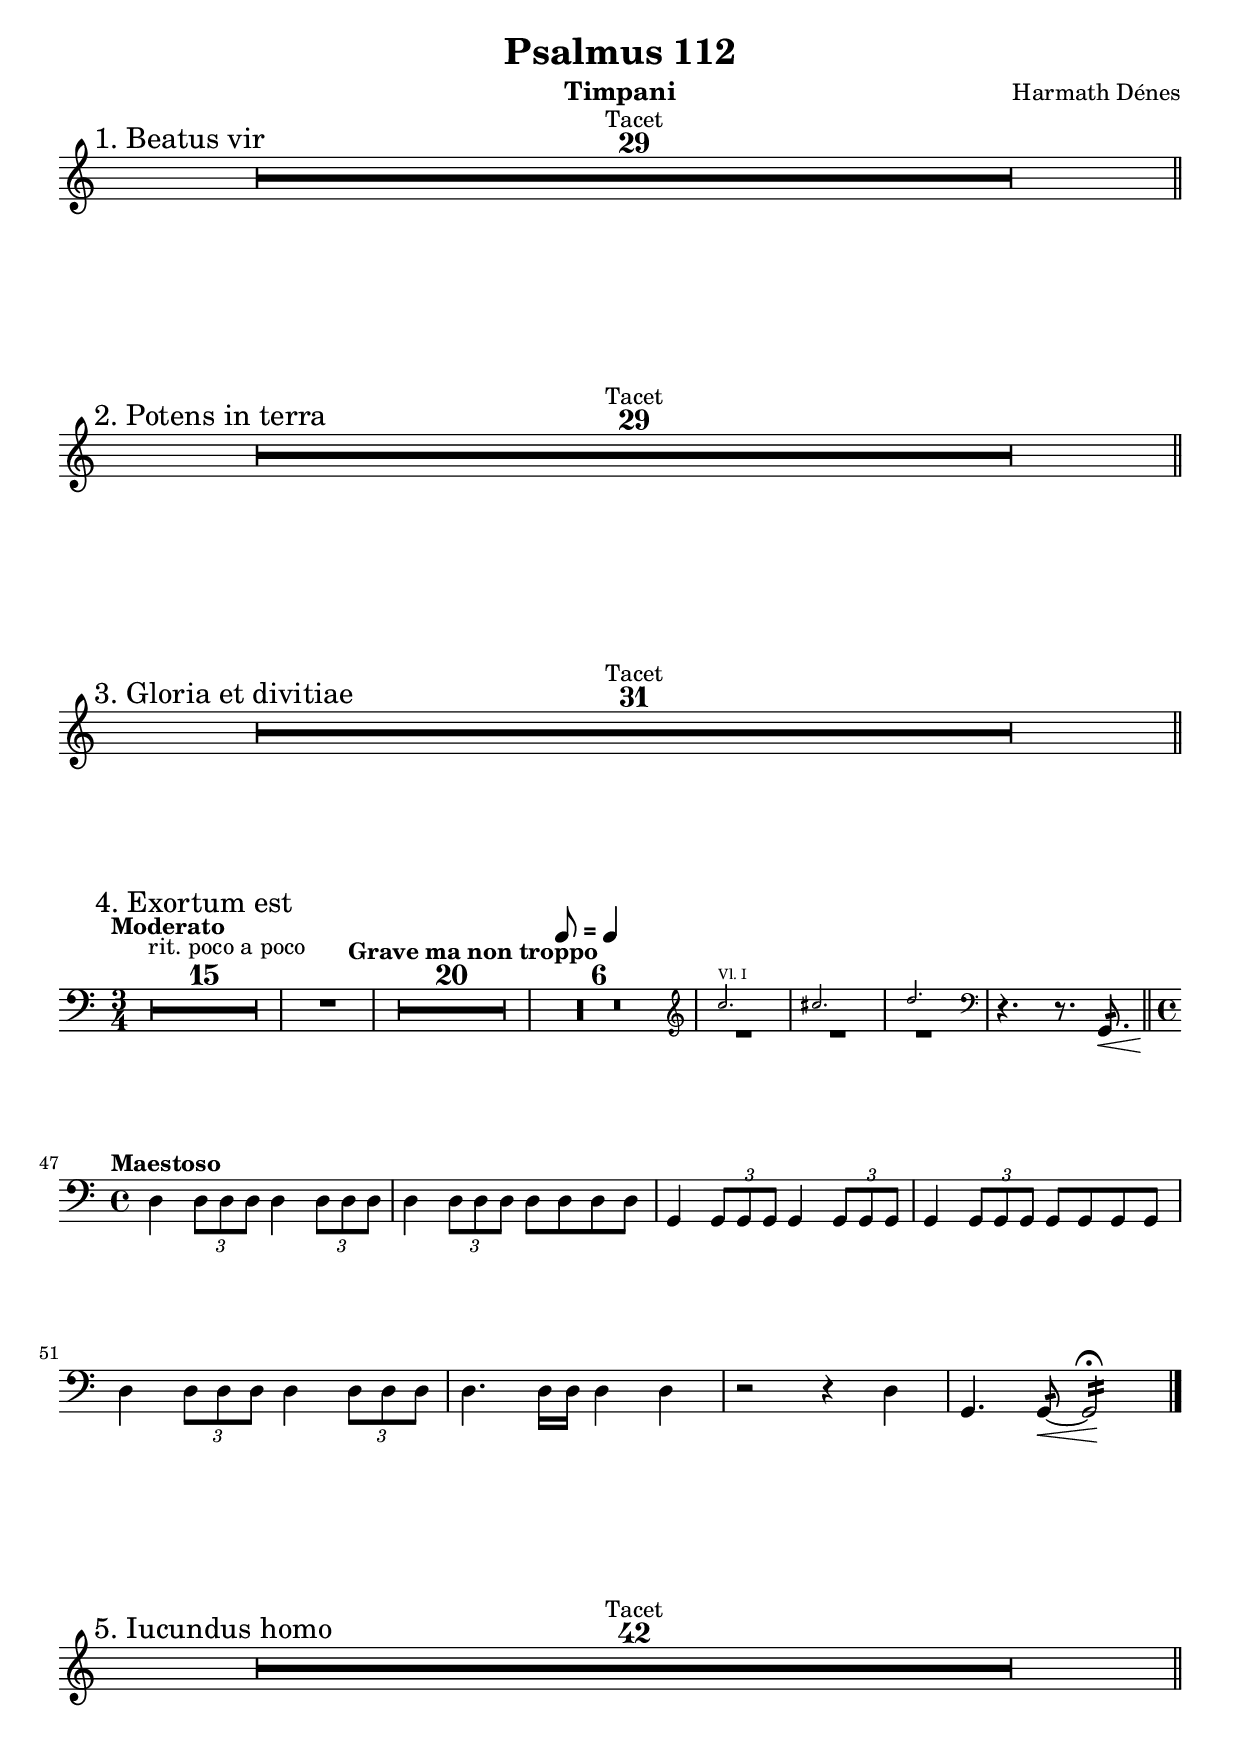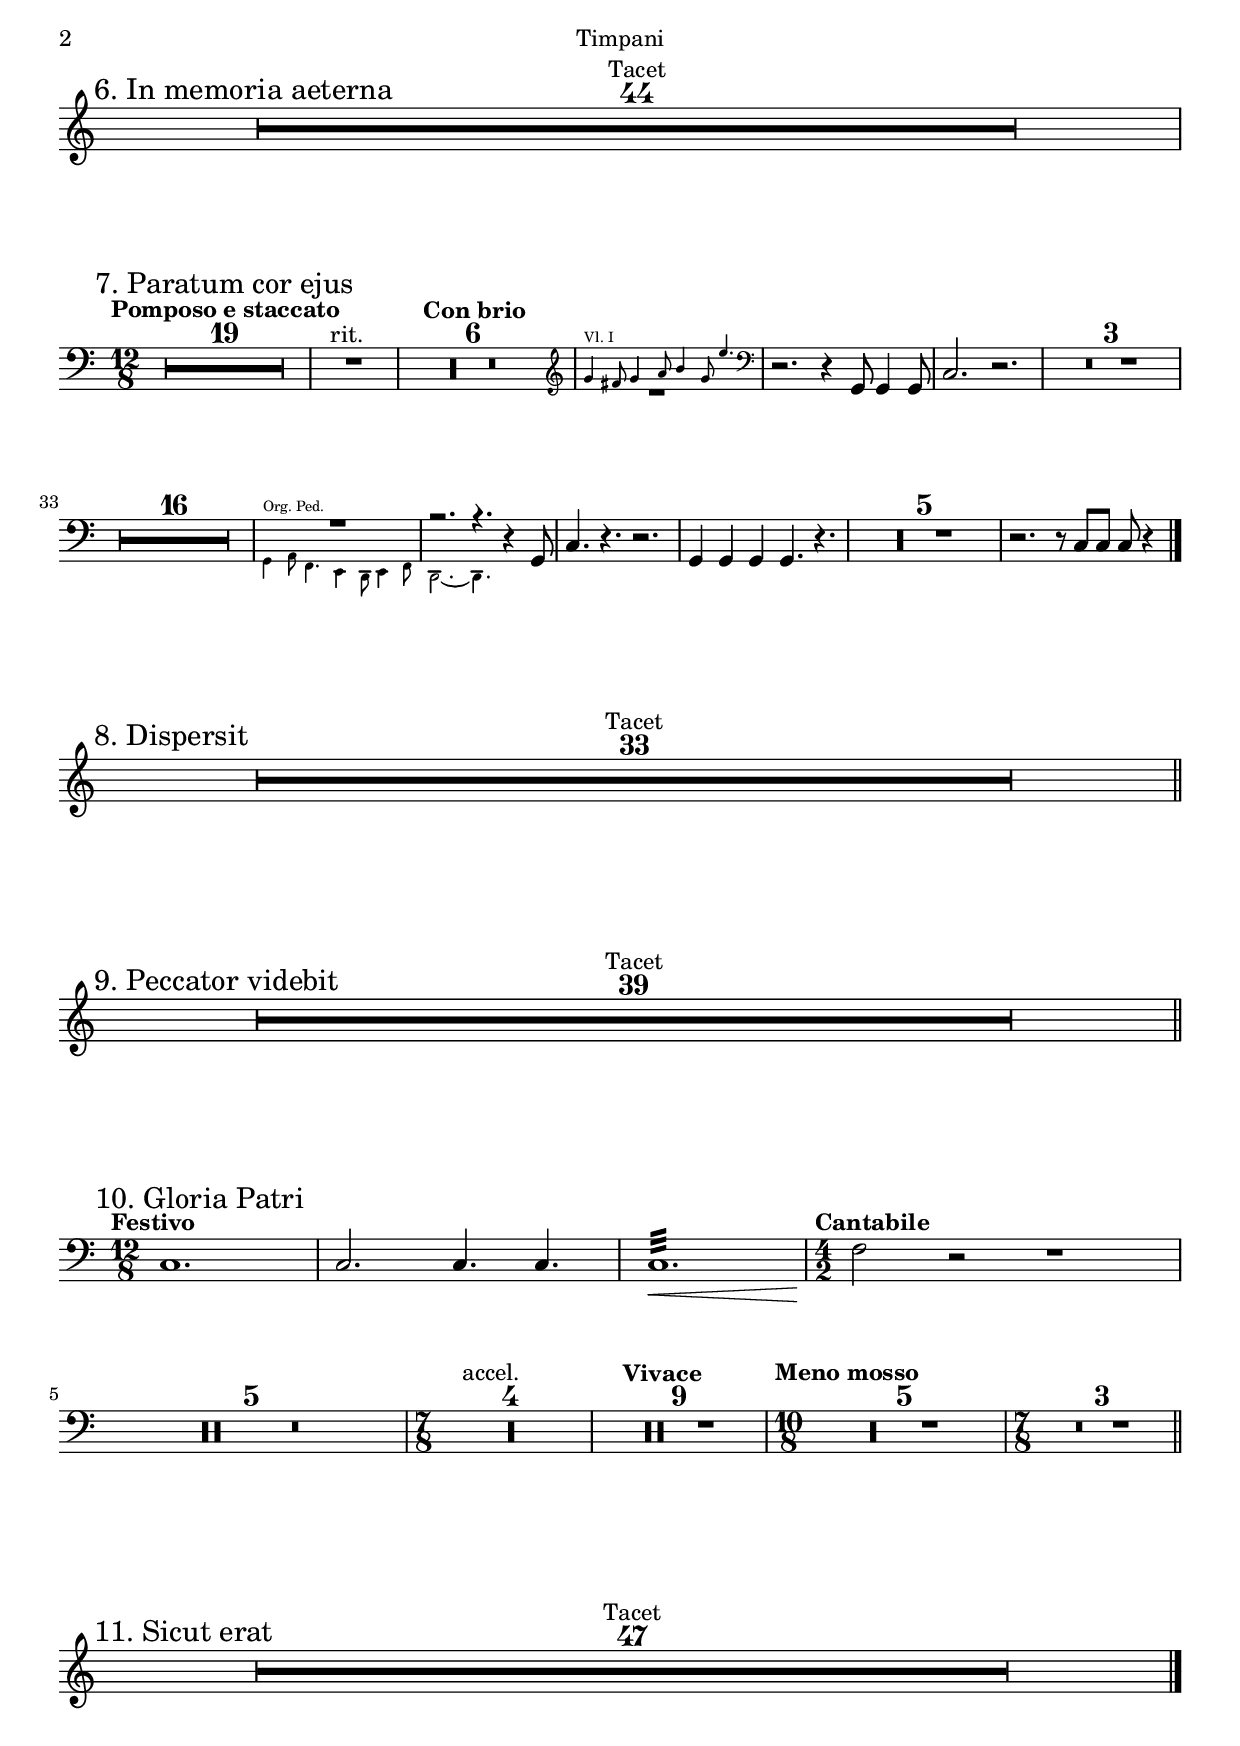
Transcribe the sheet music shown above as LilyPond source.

\include "Common.ily"

\header {
	instrument = "Timpani"
}

\score {
	\new Staff <<
		\AHeader
		\ATacet
	>>	
}
\score {
	\new Staff <<
		\BHeader
		\BTacet
	>>	
}
\score {
	\new Staff <<
		\CHeader
		\CTacet
	>>	
}
\score {
	\new Staff <<
		\removeWithTag #'score \DGlobal
		\DTimpani
	>>	
}
\score {
	\new Staff <<
		\EHeader
		\ETacet
	>>	
}
\score {
	\new Staff <<
		\FHeader
		\FTacet
	>>	
}
\score {
	\new Staff <<
		\removeWithTag #'score \GGlobal
		\GTimpani
	>>	
}
\score {
	\new Staff <<
		\HHeader
		\HTacet
	>>	
}
\score {
	\new Staff <<
		\IHeader
		\ITacet
	>>	
}
\score {
	\new Staff <<
		\removeWithTag #'score \JGlobal
		\JTimpani
	>>	
}
\score {
	\new Staff <<
		\KHeader
		\KTacet
	>>	
}